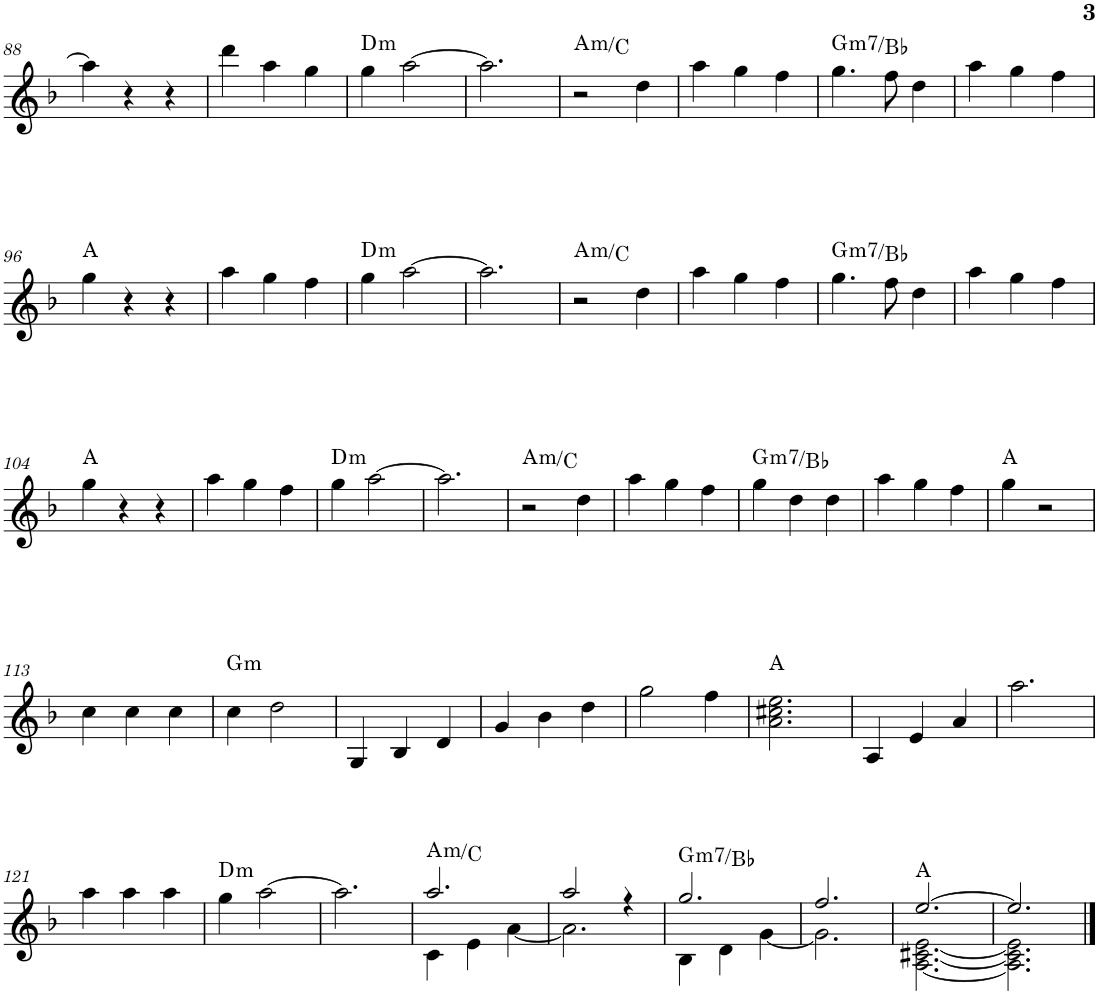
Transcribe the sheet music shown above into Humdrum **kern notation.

**kern	**harte
*part1	*part1
*staff1	*
*I"P1	*
!!LO:PB:g=z
*clefG2	*
*k[b-]	*
*d:	*
*M3/4	*
=88	=88
4aa\]	.
4r	.
4r	.
=89	=89
4ddd\	.
4aa\	.
4gg\	.
=90	=90
!	!LO:H:kt=m
4gg\	D:min
[>2aa\	.
=91	=91
2.aa\]	.
=92	=92
!	!LO:H:kt=m
2r	A:min/b3
4dd\	.
=93	=93
4aa\	.
4gg\	.
4ff\	.
=94	=94
!	!LO:H:kt=m7
4.gg\	G:min7/b3
8ff\	.
4dd\	.
=95	=95
4aa\	.
4gg\	.
4ff\	.
!!LO:LB:g=z
=96	=96
4gg\	A:maj
4r	.
4r	.
=97	=97
4aa\	.
4gg\	.
4ff\	.
=98	=98
!	!LO:H:kt=m
4gg\	D:min
[>2aa\	.
=99	=99
2.aa\]	.
=100	=100
!	!LO:H:kt=m
2r	A:min/b3
4dd\	.
=101	=101
4aa\	.
4gg\	.
4ff\	.
=102	=102
!	!LO:H:kt=m7
4.gg\	G:min7/b3
8ff\	.
4dd\	.
=103	=103
4aa\	.
4gg\	.
4ff\	.
!!LO:LB:g=z
=104	=104
4gg\	A:maj
4r	.
4r	.
=105	=105
4aa\	.
4gg\	.
4ff\	.
=106	=106
!	!LO:H:kt=m
4gg\	D:min
[>2aa\	.
=107	=107
2.aa\]	.
=108	=108
!	!LO:H:kt=m
2r	A:min/b3
4dd\	.
=109	=109
4aa\	.
4gg\	.
4ff\	.
=110	=110
!	!LO:H:kt=m7
4gg\	G:min7/b3
4dd\	.
4dd\	.
=111	=111
4aa\	.
4gg\	.
4ff\	.
=112	=112
4gg\	A:maj
2r	.
!!LO:LB:g=z
=113	=113
4cc\	.
4cc\	.
4cc\	.
=114	=114
!	!LO:H:kt=m
4cc\	G:min
2dd\	.
=115	=115
4G/	.
4B-/	.
4d/	.
=116	=116
4g/	.
4b-\	.
4dd\	.
=117	=117
2gg\	.
4ff\	.
=118	=118
2.a\ 2.cc#X\ 2.ee\	A:maj
=119	=119
4A/	.
4e/	.
4a/	.
=120	=120
2.aa\	.
!!LO:LB:g=z
=121	=121
4aa\	.
4aa\	.
4aa\	.
=122	=122
!	!LO:H:kt=m
4gg\	D:min
[>2aa\	.
=123	=123
2.aa\]	.
=124	=124
*^	*
!	!	!LO:H:kt=m
2.aa/	4c\	A:min/b3
.	4e\	.
.	[<4a\	.
=125	=125	=125
2aa/	2.a\]	.
4r	.	.
=126	=126	=126
!	!	!LO:H:kt=m7
2.gg/	4B-\	G:min7/b3
.	4d\	.
.	[<4g\	.
=127	=127	=127
2.ff/	2.g\]	.
=128	=128	=128
[>2.ee/	[<2.A\ [<2.c#X\ [<2.e\	A:maj
=129	=129	=129
2.ee/]	2.A\] 2.c#\] 2.e\]	.
*v	*v	*
==	==
*-	*-
